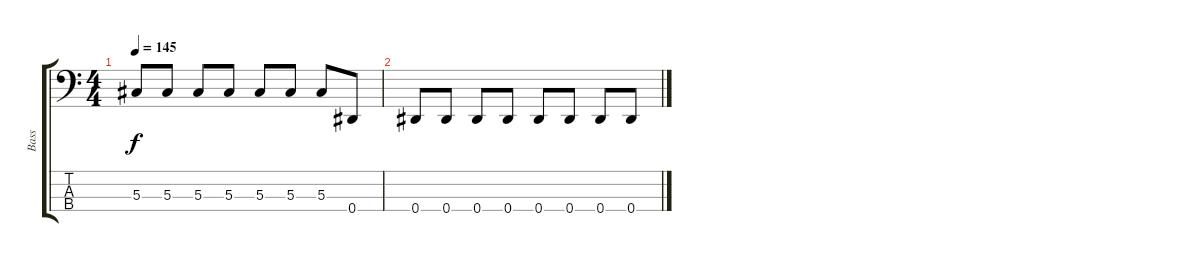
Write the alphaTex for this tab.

\track ("Bass" "Bass") {instrument electricbasspick}
\staff {score tabs}
\tuning (Gb2 Db2 Ab1 Eb1) {hide}
\ts (4 4)
\tempo 145
\clef f4
\ks c
5.3.8{dy f} 5.3.8 5.3.8 5.3.8 5.3.8 5.3.8 5.3.8 0.4.8 |
0.4.8 0.4.8 0.4.8 0.4.8 0.4.8 0.4.8 0.4.8 0.4.8
